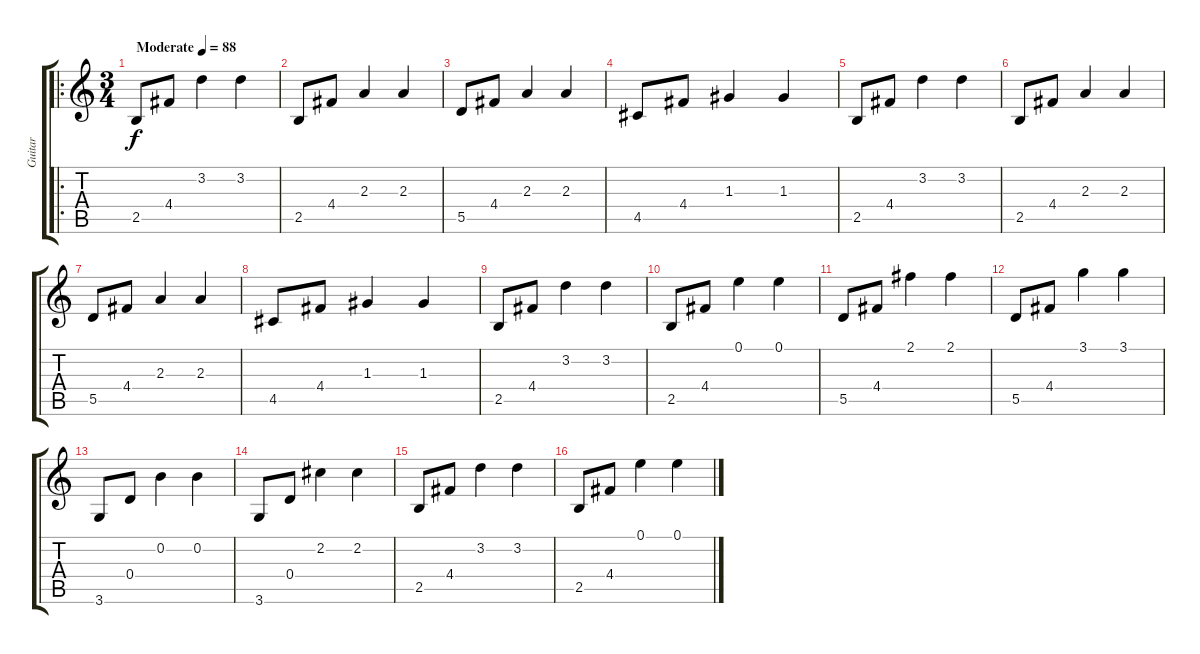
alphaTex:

\track ("Guitar" "Guitar") {instrument electricguitarjazz}
\staff {score tabs}
\tuning (E4 B3 G3 D3 A2 E2) {hide}
\ro
\ts (3 4)
\tempo (88 "Moderate")
\clef g2
\ks c
2.5.8{dy f instrument electricguitarjazz} 4.4.8 3.2.4 3.2.4 |
2.5.8 4.4.8 2.3.4 2.3.4 |
5.5.8 4.4.8 2.3.4 2.3.4 |
4.5.8 4.4.8 1.3.4 1.3.4 |
2.5.8 4.4.8 3.2.4 3.2.4 |
2.5.8 4.4.8 2.3.4 2.3.4 |
5.5.8 4.4.8 2.3.4 2.3.4 |
4.5.8 4.4.8 1.3.4 1.3.4 |
2.5.8 4.4.8 3.2.4 3.2.4 |
2.5.8 4.4.8 0.1.4 0.1.4 |
5.5.8 4.4.8 2.1.4 2.1.4 |
5.5.8 4.4.8 3.1.4 3.1.4 |
3.6.8 0.4.8 0.2.4 0.2.4 |
3.6.8 0.4.8 2.2.4 2.2.4 |
2.5.8 4.4.8 3.2.4 3.2.4 |
2.5.8 4.4.8 0.1.4 0.1.4
